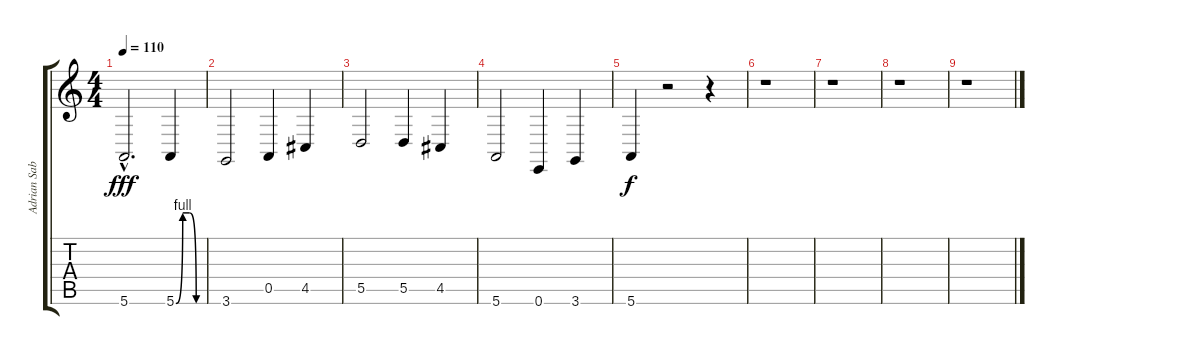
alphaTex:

\track ("Adrian Sabbath" "Adrian Sab") {instrument cello}
\staff {score tabs}
\tuning (E4 B3 G3 D3 A2 E2) {hide}
\ts (4 4)
\tempo 110
\clef g2
\ks c
5.6{hac}.2{d dy fff} 5.6{be (custom 0 0 15 4 30 4 45 0 60 0)}.4 |
3.6.2 0.5.4 4.5.4 |
5.5.2 5.5.4 4.5.4 |
5.6.2 0.6.4 3.6.4 |
5.6.4{dy f} r.2 r.4 |
r.1 |
r.1 |
r.1 |
r.1
